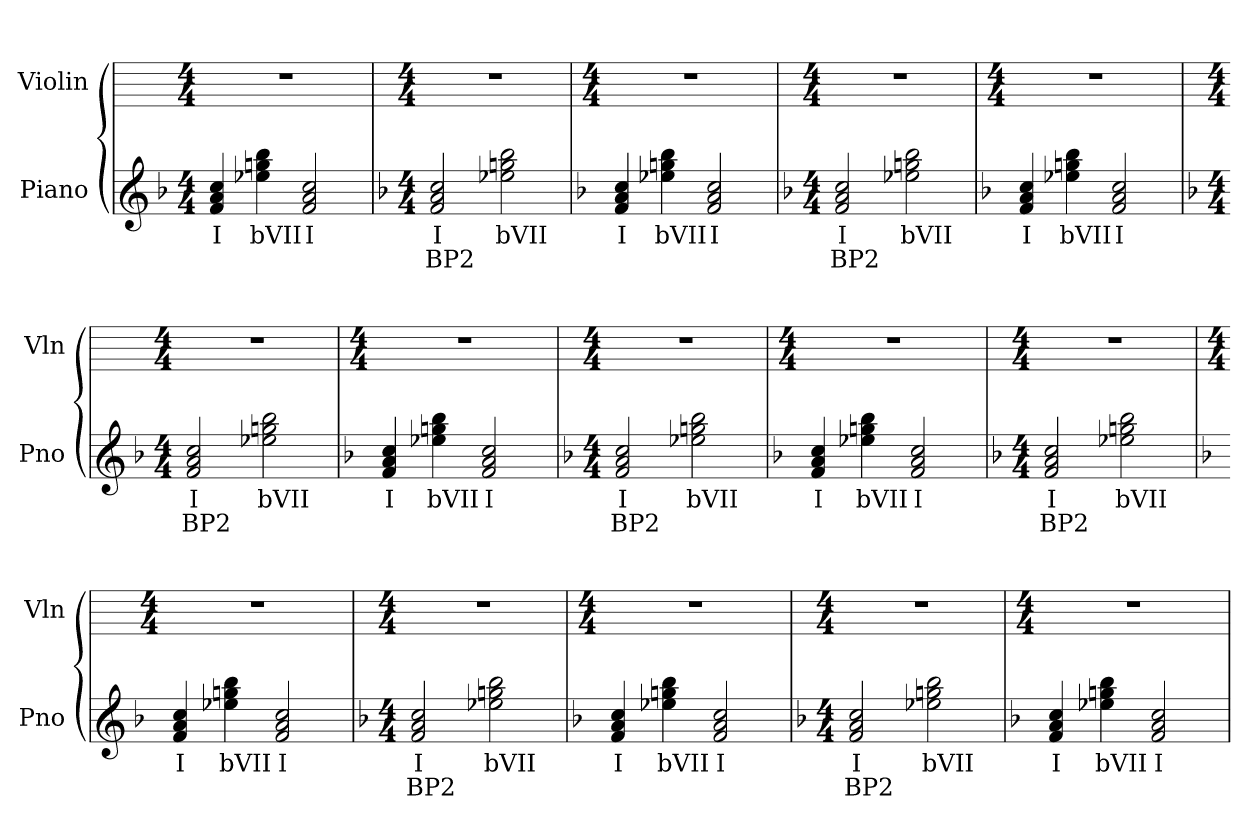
**kern	**text	**text	**kern
*part2	*part2	*part2	*part1
*staff2	*staff2	*staff2	*staff1
*I"Piano	*	*	*I"Violin
*I'Pno	*	*	*I'Vln
*k[b-]	*	*	*
*F:	*	*	*
*M4/4	*	*	*M4/4
=	=	=	=
4f 4a 4cc	I	.	1r
4ee-X 4ggn 4bb-	bVII	.	.
2f 2a 2cc	I	.	.
=	=	=	=
*k[b-]	*	*	*
*F:	*	*	*
*M4/4	*	*	*M4/4
2f 2a 2cc	I	BP2	1r
2ee-X 2ggn 2bb-	bVII	.	.
=	=	=	=
*k[b-]	*	*	*
*F:	*	*	*
*	*	*	*M4/4
4f 4a 4cc	I	.	1r
4ee-X 4ggn 4bb-	bVII	.	.
2f 2a 2cc	I	.	.
=	=	=	=
*k[b-]	*	*	*
*F:	*	*	*
*M4/4	*	*	*M4/4
2f 2a 2cc	I	BP2	1r
2ee-X 2ggn 2bb-	bVII	.	.
=	=	=	=
*k[b-]	*	*	*
*F:	*	*	*
*	*	*	*M4/4
4f 4a 4cc	I	.	1r
4ee-X 4ggn 4bb-	bVII	.	.
2f 2a 2cc	I	.	.
=	=	=	=
*k[b-]	*	*	*
*F:	*	*	*
*M4/4	*	*	*M4/4
2f 2a 2cc	I	BP2	1r
2ee-X 2ggn 2bb-	bVII	.	.
=	=	=	=
*k[b-]	*	*	*
*F:	*	*	*
*	*	*	*M4/4
4f 4a 4cc	I	.	1r
4ee-X 4ggn 4bb-	bVII	.	.
2f 2a 2cc	I	.	.
=	=	=	=
*k[b-]	*	*	*
*F:	*	*	*
*M4/4	*	*	*M4/4
2f 2a 2cc	I	BP2	1r
2ee-X 2ggn 2bb-	bVII	.	.
=	=	=	=
*k[b-]	*	*	*
*F:	*	*	*
*	*	*	*M4/4
4f 4a 4cc	I	.	1r
4ee-X 4ggn 4bb-	bVII	.	.
2f 2a 2cc	I	.	.
=	=	=	=
*k[b-]	*	*	*
*F:	*	*	*
*M4/4	*	*	*M4/4
2f 2a 2cc	I	BP2	1r
2ee-X 2ggn 2bb-	bVII	.	.
=	=	=	=
*k[b-]	*	*	*
*F:	*	*	*
*	*	*	*M4/4
4f 4a 4cc	I	.	1r
4ee-X 4ggn 4bb-	bVII	.	.
2f 2a 2cc	I	.	.
=	=	=	=
*k[b-]	*	*	*
*F:	*	*	*
*M4/4	*	*	*M4/4
2f 2a 2cc	I	BP2	1r
2ee-X 2ggn 2bb-	bVII	.	.
=	=	=	=
*k[b-]	*	*	*
*F:	*	*	*
*	*	*	*M4/4
4f 4a 4cc	I	.	1r
4ee-X 4ggn 4bb-	bVII	.	.
2f 2a 2cc	I	.	.
=	=	=	=
*k[b-]	*	*	*
*F:	*	*	*
*M4/4	*	*	*M4/4
2f 2a 2cc	I	BP2	1r
2ee-X 2ggn 2bb-	bVII	.	.
=	=	=	=
*k[b-]	*	*	*
*F:	*	*	*
*	*	*	*M4/4
4f 4a 4cc	I	.	1r
4ee-X 4ggn 4bb-	bVII	.	.
2f 2a 2cc	I	.	.
=	=	=	=
*-	*-	*-	*-
